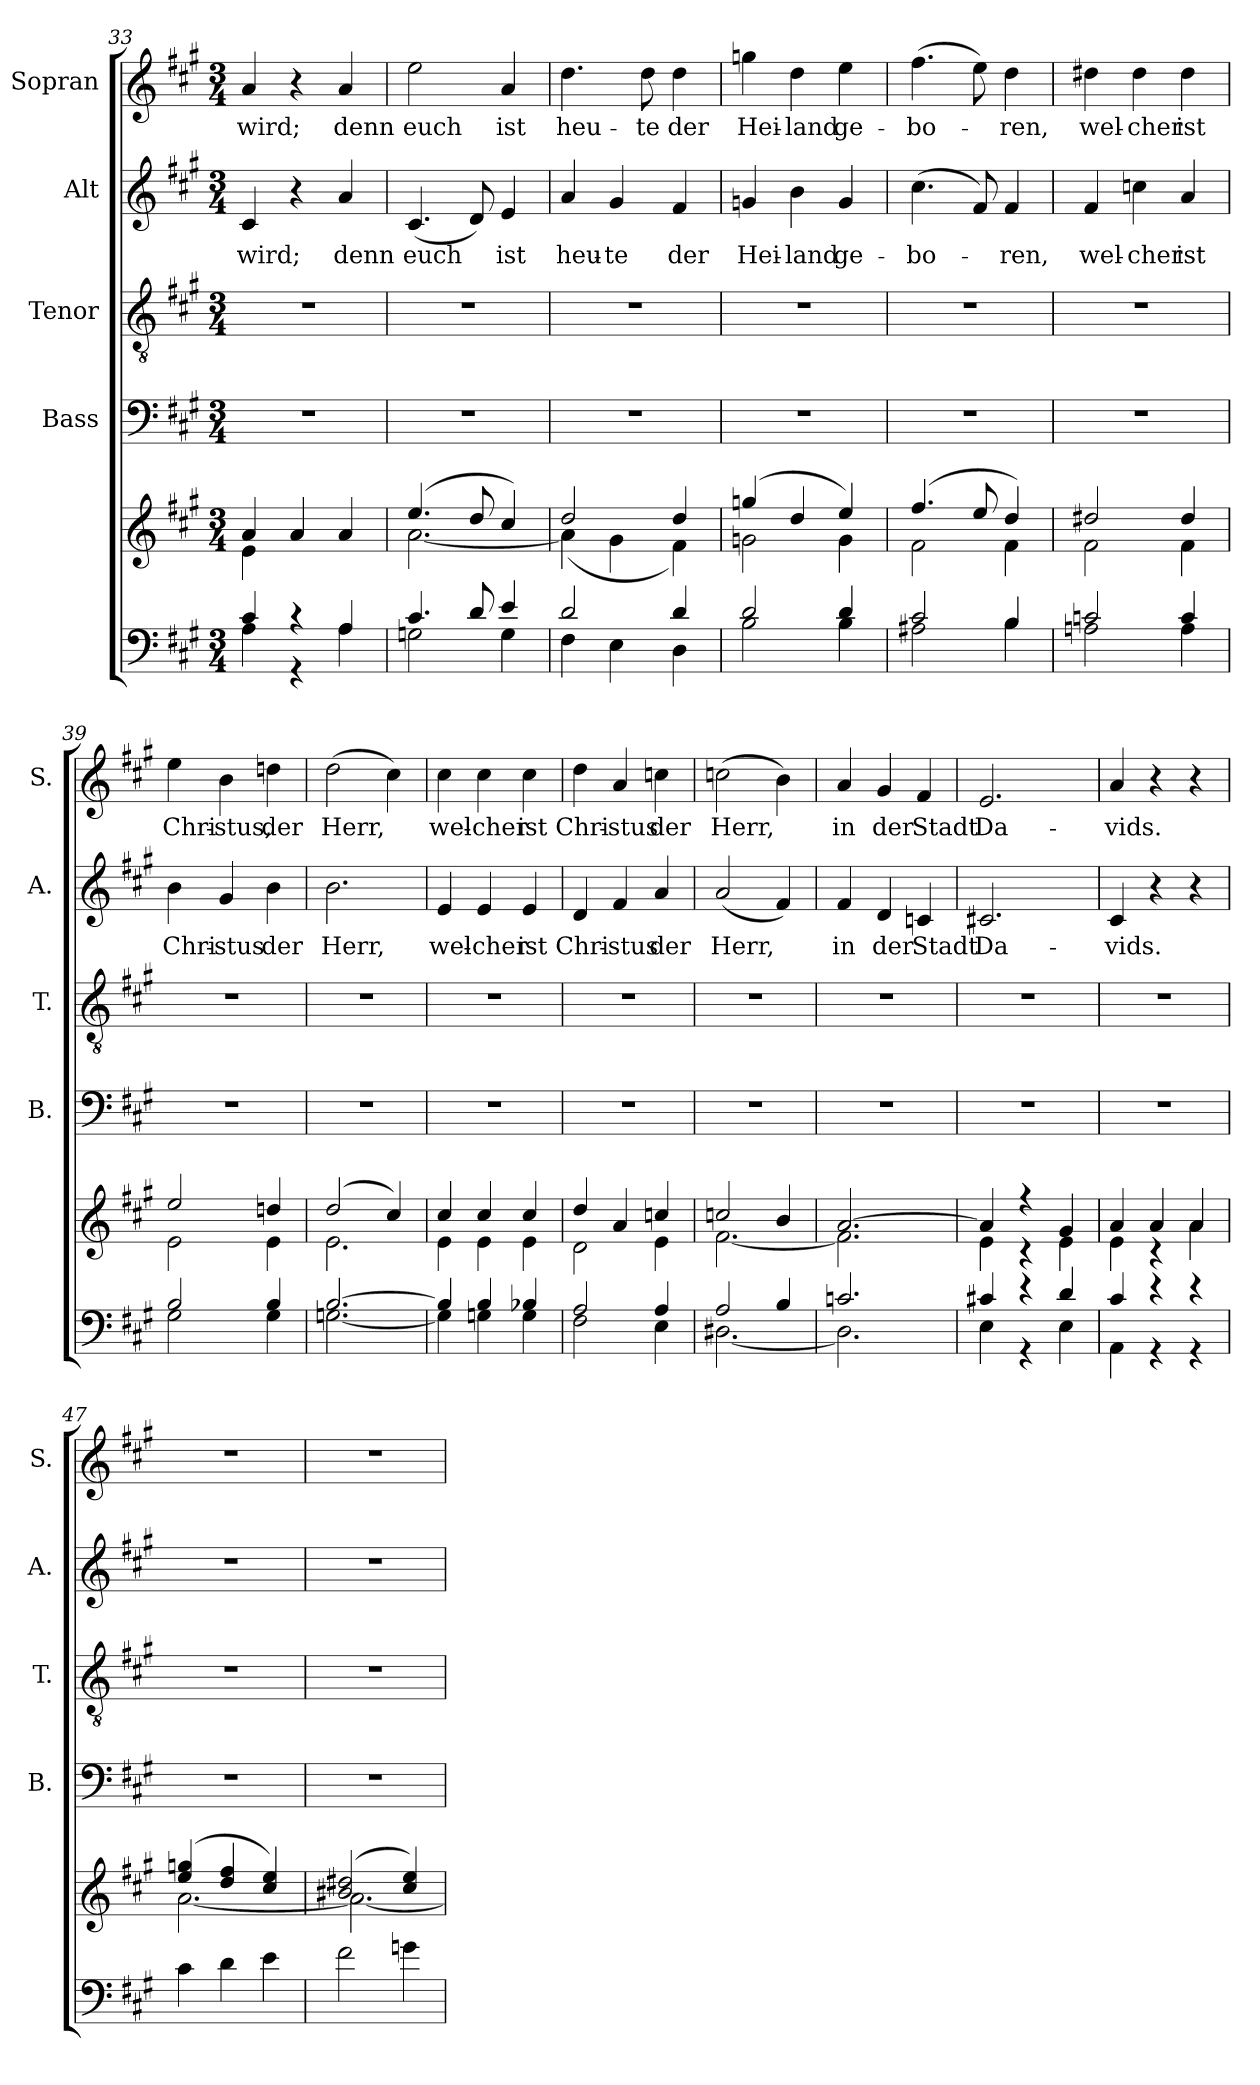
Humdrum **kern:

**kern	**kern	**kern	**kern	**kern	**text	**kern	**text
*part5	*part5	*part4	*part3	*part2	*part2	*part1	*part1
*staff6	*staff5	*staff4	*staff3	*staff2	*staff2	*staff1	*staff1
*	*	*I"Bass	*I"Tenor	*I"Alt	*	*I"Sopran	*
*	*	*I'B.	*I'T.	*I'A.	*	*I'S.	*
*clefF4	*clefG2	*clefF4	*clefGv2	*clefG2	*	*clefG2	*
*k[f#c#g#]	*k[f#c#g#]	*k[f#c#g#]	*k[f#c#g#]	*k[f#c#g#]	*	*k[f#c#g#]	*
*A:	*A:	*A:	*A:	*A:	*	*A:	*
*M3/4	*M3/4	*M3/4	*M3/4	*M3/4	*	*M3/4	*
=33	=33	=33	=33	=33	=33	=33	=33
*^	*^	*	*	*	*	*	*
!	!	!	!	!	!	!	!LO:LY:b	!	!LO:LY:b
4c#/	4A\	4a/	4e\	2.r	2.r	4c#/	wird;	4a/	wird;
4r	4r	4a/	2ryy	.	.	4r	.	4r	.
!	!	!	!	!	!	!	!LO:LY:b	!	!LO:LY:b
4A/	4A\	4a/	.	.	.	4a/	denn	4a/	denn
=34	=34	=34	=34	=34	=34	=34	=34	=34	=34
!	!	!	!	!	!	!	!LO:LY:b	!	!LO:LY:b
4.c#/	2Gn\	(4.ee/	[<2.a\	2.r	2.r	(<4.c#/	euch	2ee\	euch
8d/	.	8dd/	.	.	.	8d/)	.	.	.
!	!	!	!	!	!	!	!LO:LY:b	!	!LO:LY:b
4e/	4G\	4cc#/)	.	.	.	4e/	ist	4a/	ist
=35	=35	=35	=35	=35	=35	=35	=35	=35	=35
!	!	!	!	!	!	!	!LO:LY:b	!	!LO:LY:b
2d/	4F#\	2dd/	(<4a\]	2.r	2.r	4a/	heu-	4.dd\	heu-
!	!	!	!	!	!	!	!LO:LY:b	!	!
.	4E\	.	4g#\	.	.	4g#/	-te	.	.
!	!	!	!	!	!	!	!	!	!LO:LY:b
.	.	.	.	.	.	.	.	8dd\	-te
!	!	!	!	!	!	!	!LO:LY:b	!	!LO:LY:b
4d/	4D\	4dd/	4f#\)	.	.	4f#/	der	4dd\	der
!!LO:PB:g=z
=36	=36	=36	=36	=36	=36	=36	=36	=36	=36
!	!	!	!	!	!	!	!LO:LY:b	!	!LO:LY:b
2d/	2B\	(4ggn/	2gn\	2.r	2.r	4gn/	Hei-	4ggn\	Hei-
!	!	!	!	!	!	!	!LO:LY:b	!	!LO:LY:b
.	.	4dd/	.	.	.	4b\	-land	4dd\	-land
!	!	!	!	!	!	!	!LO:LY:b	!	!LO:LY:b
4d/	4B\	4ee/)	4g\	.	.	4g/	ge-	4ee\	ge-
=37	=37	=37	=37	=37	=37	=37	=37	=37	=37
!	!	!	!	!	!	!	!LO:LY:b	!	!LO:LY:b
2c#/	2A#X\	(4.ff#/	2f#\	2.r	2.r	(>4.cc#\	-bo-	(>4.ff#\	-bo-
.	.	8ee/	.	.	.	8f#/)	.	8ee\)	.
!	!	!	!	!	!	!	!LO:LY:b	!	!LO:LY:b
4B/	4B\	4dd/)	4f#\	.	.	4f#/	-ren,	4dd\	-ren,
=38	=38	=38	=38	=38	=38	=38	=38	=38	=38
!	!	!	!	!	!	!	!LO:LY:b	!	!LO:LY:b
2cn/	2An\	2dd#X/	2f#\	2.r	2.r	4f#/	wel-	4dd#X\	wel-
!	!	!	!	!	!	!	!LO:LY:b	!	!LO:LY:b
.	.	.	.	.	.	4ccn\	-cher	4dd#\	-cher
!	!	!	!	!	!	!	!LO:LY:b	!	!LO:LY:b
4c/	4A\	4dd#/	4f#\	.	.	4a/	ist	4dd#\	ist
=39	=39	=39	=39	=39	=39	=39	=39	=39	=39
!	!	!	!	!	!	!	!LO:LY:b	!	!LO:LY:b
2B/	2G#\	2ee/	2e\	2.r	2.r	4b\	Chri-	4ee\	Chri-
!	!	!	!	!	!	!	!LO:LY:b	!	!LO:LY:b
.	.	.	.	.	.	4g#/	-stus	4b\	-stus,
!	!	!	!	!	!	!	!LO:LY:b	!	!LO:LY:b
4B/	4G#\	4ddn/	4e\	.	.	4b\	der	4ddn\	der
=40	=40	=40	=40	=40	=40	=40	=40	=40	=40
!	!	!	!	!	!	!	!LO:LY:b	!	!LO:LY:b
[>2.B/	[<2.Gn\	(2dd/	2.e\	2.r	2.r	2.b\	Herr,	(>2dd\	Herr,
.	.	4cc#/)	.	.	.	.	.	4cc#\)	.
=41	=41	=41	=41	=41	=41	=41	=41	=41	=41
!	!	!	!	!	!	!	!LO:LY:b	!	!LO:LY:b
4B/]	4G\]	4cc#/	4e\	2.r	2.r	4e/	wel-	4cc#\	wel-
!	!	!	!	!	!	!	!LO:LY:b	!	!LO:LY:b
4B/	4Gn\	4cc#/	4e\	.	.	4e/	-cher	4cc#\	-cher
!	!	!	!	!	!	!	!LO:LY:b	!	!LO:LY:b
4B-X/	4G\	4cc#/	4e\	.	.	4e/	ist	4cc#\	ist
!!LO:LB:g=z
=42	=42	=42	=42	=42	=42	=42	=42	=42	=42
!	!	!	!	!	!	!	!LO:LY:b	!	!LO:LY:b
2A/	2F#\	4dd/	2d\	2.r	2.r	4d/	Chri-	4dd\	Chri-
!	!	!	!	!	!	!	!LO:LY:b	!	!LO:LY:b
.	.	4a/	.	.	.	4f#/	-stus	4a/	-stus
!	!	!	!	!	!	!	!LO:LY:b	!	!LO:LY:b
4A/	4E\	4ccn/	4e\	.	.	4a/	der	4ccn\	der
=43	=43	=43	=43	=43	=43	=43	=43	=43	=43
!	!	!	!	!	!	!	!LO:LY:b	!	!LO:LY:b
2A/	[<2.D#X\	2ccn/	[<2.f#\	2.r	2.r	(<2a/	Herr,	(>2ccn\	Herr,
4B/	.	4b/	.	.	.	4f#/)	.	4b\)	.
=44	=44	=44	=44	=44	=44	=44	=44	=44	=44
!	!	!	!	!	!	!	!LO:LY:b	!	!LO:LY:b
2.cn/	2.D#\]	[>2.a/	2.f#\]	2.r	2.r	4f#/	in	4a/	in
!	!	!	!	!	!	!	!LO:LY:b	!	!LO:LY:b
.	.	.	.	.	.	4d/	der	4g#/	der
!	!	!	!	!	!	!	!LO:LY:b	!	!LO:LY:b
.	.	.	.	.	.	4cn/	Stadt	4f#/	Stadt
=45	=45	=45	=45	=45	=45	=45	=45	=45	=45
!	!	!	!	!	!	!	!LO:LY:b	!	!LO:LY:b
4c#X/	4E\	4a/]	4e\	2.r	2.r	2.c#X/	Da-	2.e/	Da-
4r	4r	4r	4r	.	.	.	.	.	.
4d/	4E\	4g#/	4e\	.	.	.	.	.	.
=46	=46	=46	=46	=46	=46	=46	=46	=46	=46
!	!	!	!	!	!	!	!LO:LY:b	!	!LO:LY:b
4c#/	4AA\	4a/	4e\	2.r	2.r	4c#/	-vids.	4a/	-vids.
4r	4r	4a/	4rc	.	.	4r	.	4r	.
4r	4r	4a/	4a\	.	.	4r	.	4r	.
*v	*v	*	*	*	*	*	*	*	*
=47	=47	=47	=47	=47	=47	=47	=47	=47
4c#\	(4ee/ 4ggn/	[<2.a\	2.r	2.r	2.r	.	2.r	.
4d\	4dd/ 4ff#/	.	.	.	.	.	.	.
4e\	4cc#/ 4ee/)	.	.	.	.	.	.	.
=48	=48	=48	=48	=48	=48	=48	=48	=48
2f#\	(2b#X/ 2dd#X/	2.a\_	2.r	2.r	2.r	.	2.r	.
4gn\	4cc#/ 4ee/)	.	.	.	.	.	.	.
*	*v	*v	*	*	*	*	*	*
=	=	=	=	=	=	=	=
*-	*-	*-	*-	*-	*-	*-	*-
